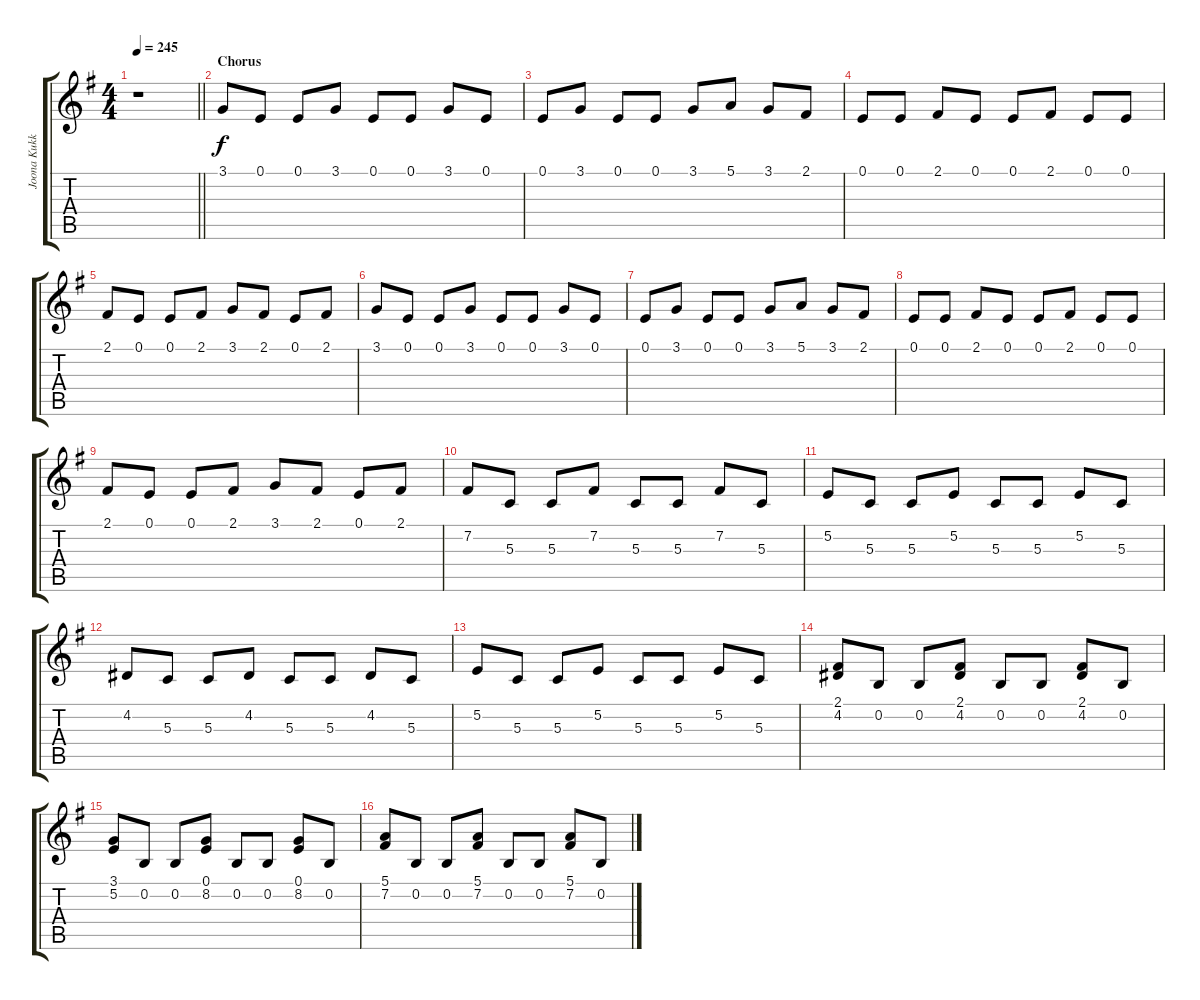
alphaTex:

\track ("Joona Kukkola (keyboard)" "Joona Kukk") {instrument lead1square}
\staff {score tabs}
\tuning (E4 B3 G3 D3 A2 E2) {hide}
\ts (4 4)
\tempo 245
\clef g2
\barLineRight lightlight
\ks eminor
r.1{dy f} |
\section ("" "Chorus")
3.1.8 0.1.8 0.1.8 3.1.8 0.1.8 0.1.8 3.1.8 0.1.8 |
0.1.8 3.1.8 0.1.8 0.1.8 3.1.8 5.1.8 3.1.8 2.1.8 |
0.1.8 0.1.8 2.1.8 0.1.8 0.1.8 2.1.8 0.1.8 0.1.8 |
2.1.8 0.1.8 0.1.8 2.1.8 3.1.8 2.1.8 0.1.8 2.1.8 |
3.1.8 0.1.8 0.1.8 3.1.8 0.1.8 0.1.8 3.1.8 0.1.8 |
0.1.8 3.1.8 0.1.8 0.1.8 3.1.8 5.1.8 3.1.8 2.1.8 |
0.1.8 0.1.8 2.1.8 0.1.8 0.1.8 2.1.8 0.1.8 0.1.8 |
2.1.8 0.1.8 0.1.8 2.1.8 3.1.8 2.1.8 0.1.8 2.1.8 |
7.2.8 5.3.8 5.3.8 7.2.8 5.3.8 5.3.8 7.2.8 5.3.8 |
5.2.8 5.3.8 5.3.8 5.2.8 5.3.8 5.3.8 5.2.8 5.3.8 |
4.2.8 5.3.8 5.3.8 4.2.8 5.3.8 5.3.8 4.2.8 5.3.8 |
5.2.8 5.3.8 5.3.8 5.2.8 5.3.8 5.3.8 5.2.8 5.3.8 |
(2.1 4.2).8 0.2.8 0.2.8 (2.1 4.2).8 0.2.8 0.2.8 (2.1 4.2).8 0.2.8 |
(3.1 5.2).8 0.2.8 0.2.8 (0.1 8.2).8 0.2.8 0.2.8 (0.1 8.2).8 0.2.8 |
(5.1 7.2).8 0.2.8 0.2.8 (5.1 7.2).8 0.2.8 0.2.8 (5.1 7.2).8 0.2.8
